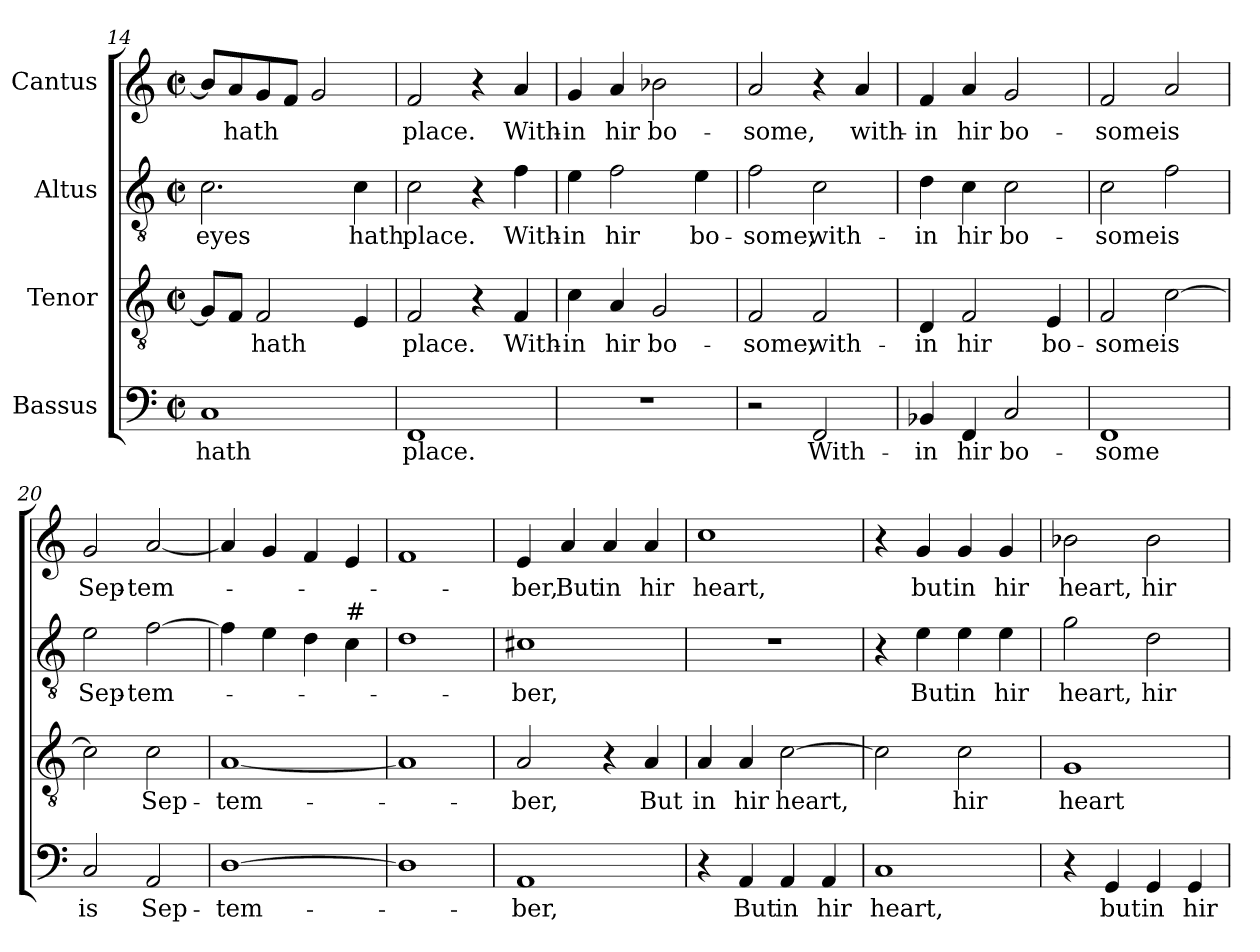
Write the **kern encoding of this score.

**kern	**text	**kern	**text	**kern	**text	**kern	**text
*part4	*part4	*part3	*part3	*part2	*part2	*part1	*part1
*staff4	*staff4	*staff3	*staff3	*staff2	*staff2	*staff1	*staff1
*I"Bassus	*	*I"Tenor	*	*I"Altus	*	*I"Cantus	*
*clefF4	*	*clefGv2	*	*clefGv2	*	*clefG2	*
*k[]	*	*k[]	*	*k[]	*	*k[]	*
*C:	*	*C:	*	*C:	*	*C:	*
*M2/2	*	*M2/2	*	*M2/2	*	*M2/2	*
*met(c|)	*	*met(c|)	*	*met(c|)	*	*met(c|)	*
=14	=14	=14	=14	=14	=14	=14	=14
!	!LO:LY:b	!	!	!	!LO:LY:b	!	!
1C	hath	8G/L]	.	2.c\	eyes	8b-/L]	.
!	!	!	!	!	!	!	!LO:LY:b
.	.	8F/J	.	.	.	8a/	hath
!	!	!	!LO:LY:b	!	!	!	!
.	.	2F/	hath	.	.	8g/	.
.	.	.	.	.	.	8f/J	.
.	.	.	.	.	.	2g/	.
!	!	!	!	!	!LO:LY:b	!	!
.	.	4E/	.	4c\	hath	.	.
=15	=15	=15	=15	=15	=15	=15	=15
!	!LO:LY:b	!	!LO:LY:b	!	!LO:LY:b	!	!LO:LY:b
1FF	place.	2F/	place.	2c\	place.	2f/	place.
.	.	4r	.	4r	.	4r	.
!	!	!	!LO:LY:b	!	!LO:LY:b	!	!LO:LY:b
.	.	4F/	With-	4f\	With-	4a/	With-
=16	=16	=16	=16	=16	=16	=16	=16
!	!	!	!LO:LY:b	!	!LO:LY:b	!	!LO:LY:b
1r	.	4c\	-in	4e\	-in	4g/	-in
!	!	!	!LO:LY:b	!	!LO:LY:b	!	!LO:LY:b
.	.	4A/	hir	2f\	hir	4a/	hir
!	!	!	!LO:LY:b	!	!	!	!LO:LY:b
.	.	2G/	bo-	.	.	2b-X\	bo-
!	!	!	!	!	!LO:LY:b	!	!
.	.	.	.	4e\	bo-	.	.
=17	=17	=17	=17	=17	=17	=17	=17
!	!	!	!LO:LY:b	!	!LO:LY:b	!	!LO:LY:b
2r	.	2F/	-some,	2f\	-some,	2a/	-some,
!	!LO:LY:b	!	!LO:LY:b	!	!LO:LY:b	!	!
2FF/	With-	2F/	with-	2c\	with-	4r	.
!	!	!	!	!	!	!	!LO:LY:b
.	.	.	.	.	.	4a/	with-
=18	=18	=18	=18	=18	=18	=18	=18
!	!LO:LY:b	!	!LO:LY:b	!	!LO:LY:b	!	!LO:LY:b
4BB-X/	-in	4D/	-in	4d\	-in	4f/	-in
!	!LO:LY:b	!	!LO:LY:b	!	!LO:LY:b	!	!LO:LY:b
4FF/	hir	2F/	hir	4c\	hir	4a/	hir
!	!LO:LY:b	!	!	!	!LO:LY:b	!	!LO:LY:b
2C/	bo-	.	.	2c\	bo-	2g/	bo-
!	!	!	!LO:LY:b	!	!	!	!
.	.	4E/	bo-	.	.	.	.
!!LO:PB:g=z
=19	=19	=19	=19	=19	=19	=19	=19
!	!LO:LY:b	!	!LO:LY:b	!	!LO:LY:b	!	!LO:LY:b
1FF	-some	2F/	-some	2c\	-some	2f/	-some
!	!	!	!LO:LY:b	!	!LO:LY:b	!	!LO:LY:b
.	.	[>2c\	is	2f\	is	2a/	is
=20	=20	=20	=20	=20	=20	=20	=20
!	!LO:LY:b	!	!	!	!LO:LY:b	!	!LO:LY:b
2C/	is	2c\]	.	2e\	Sep-	2g/	Sep-
!	!LO:LY:b	!	!LO:LY:b	!	!LO:LY:b	!	!LO:LY:b
2AA/	Sep-	2c\	Sep-	[>2f\	-tem-	[<2a/	-tem-
=21	=21	=21	=21	=21	=21	=21	=21
!	!LO:LY:b	!	!LO:LY:b	!	!	!	!
[>1D	-tem-	[<1A	-tem-	4f\]	.	4a/]	.
.	.	.	.	4e\	.	4g/	.
.	.	.	.	4d\	.	4f/	.
!	!	!	!	!LO:TX:a:t=#	!	!	!
.	.	.	.	4c\	.	4e/	.
=22	=22	=22	=22	=22	=22	=22	=22
1D]	.	1A]	.	1d	.	1f	.
=23	=23	=23	=23	=23	=23	=23	=23
!	!LO:LY:b	!	!LO:LY:b	!	!LO:LY:b	!	!LO:LY:b
1AA	-ber,	2A/	-ber,	1c#X	-ber,	4e/	-ber,
!	!	!	!	!	!	!	!LO:LY:b
.	.	.	.	.	.	4a/	But
!	!	!	!	!	!	!	!LO:LY:b
.	.	4r	.	.	.	4a/	in
!	!	!	!LO:LY:b	!	!	!	!LO:LY:b
.	.	4A/	But	.	.	4a/	hir
=24	=24	=24	=24	=24	=24	=24	=24
!	!	!	!LO:LY:b	!	!	!	!LO:LY:b
4r	.	4A/	in	1r	.	1cc	heart,
!	!LO:LY:b	!	!LO:LY:b	!	!	!	!
4AA/	But	4A/	hir	.	.	.	.
!	!LO:LY:b	!	!LO:LY:b	!	!	!	!
4AA/	in	[>2c\	heart,	.	.	.	.
!	!LO:LY:b	!	!	!	!	!	!
4AA/	hir	.	.	.	.	.	.
=25	=25	=25	=25	=25	=25	=25	=25
!	!LO:LY:b	!	!	!	!	!	!
1C	heart,	2c\]	.	4r	.	4r	.
!	!	!	!	!	!LO:LY:b	!	!LO:LY:b
.	.	.	.	4e\	But	4g/	but
!	!	!	!LO:LY:b	!	!LO:LY:b	!	!LO:LY:b
.	.	2c\	hir	4e\	in	4g/	in
!	!	!	!	!	!LO:LY:b	!	!LO:LY:b
.	.	.	.	4e\	hir	4g/	hir
=26	=26	=26	=26	=26	=26	=26	=26
!	!	!	!LO:LY:b	!	!LO:LY:b	!	!LO:LY:b
4r	.	1G	heart	2g\	heart,	2b-X\	heart,
!	!LO:LY:b	!	!	!	!	!	!
4GG/	but	.	.	.	.	.	.
!	!LO:LY:b	!	!	!	!LO:LY:b	!	!LO:LY:b
4GG/	in	.	.	2d\	hir	2b-\	hir
!	!LO:LY:b	!	!	!	!	!	!
4GG/	hir	.	.	.	.	.	.
=	=	=	=	=	=	=	=
*-	*-	*-	*-	*-	*-	*-	*-
